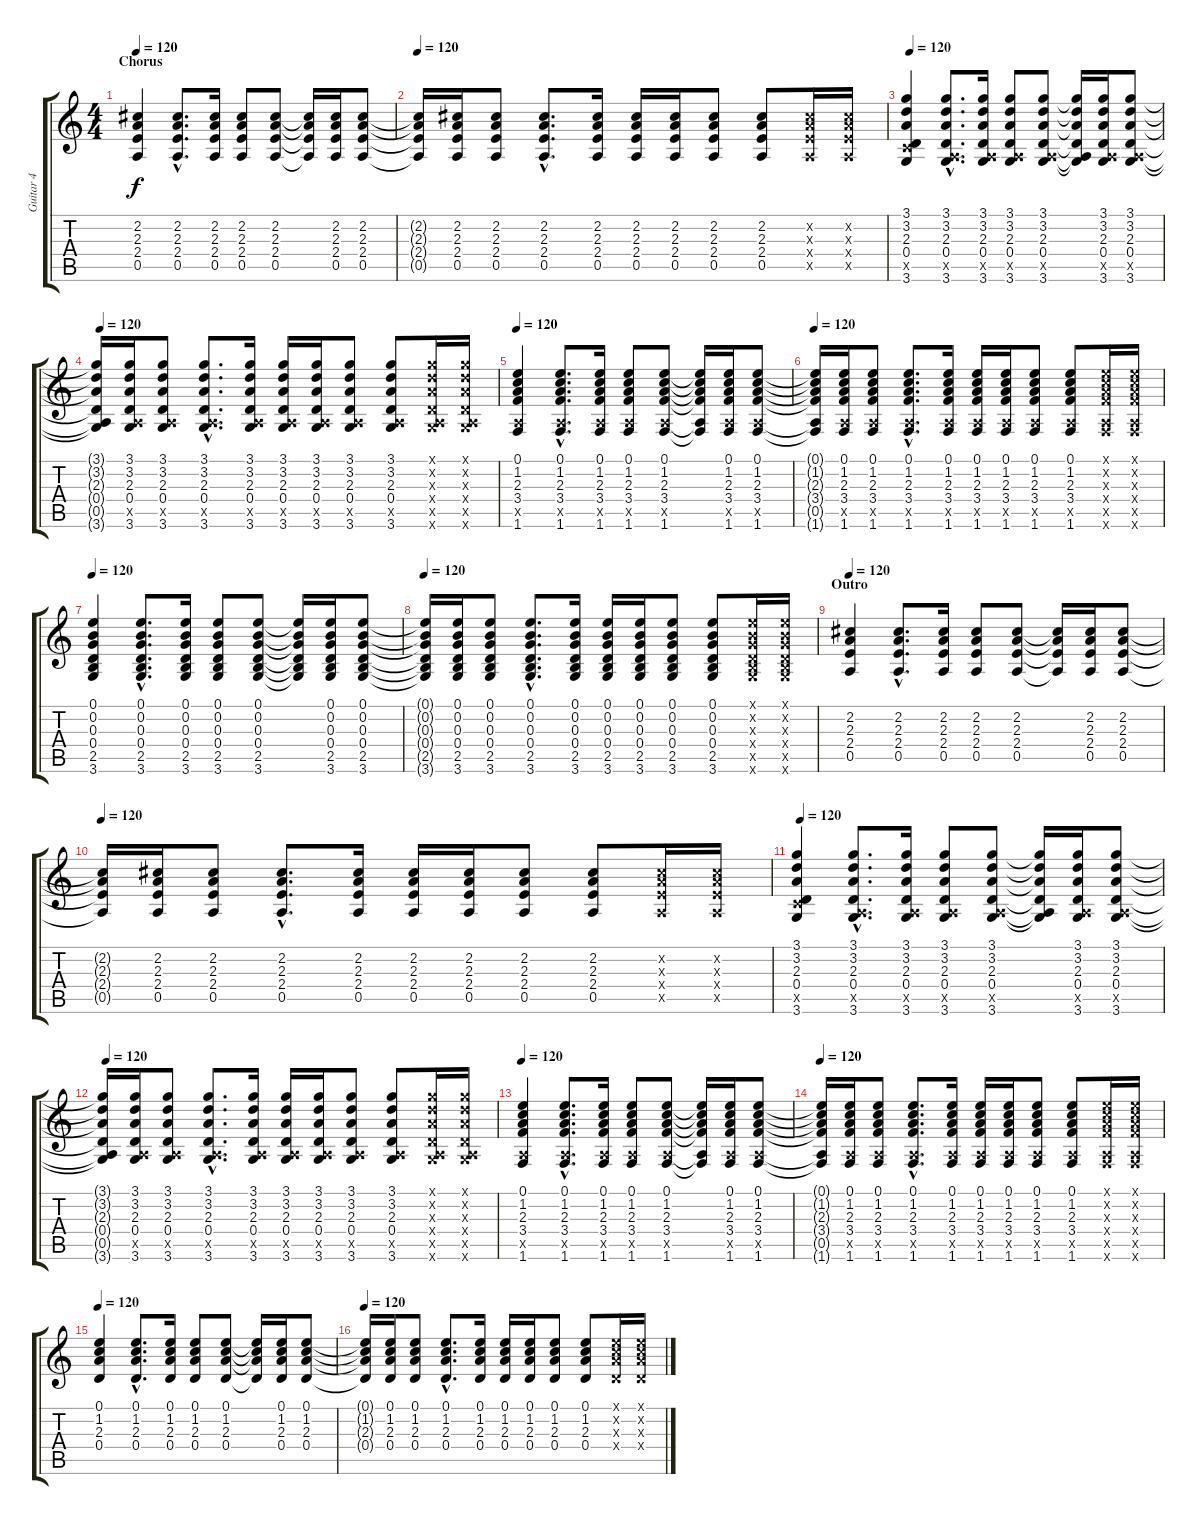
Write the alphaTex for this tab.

\track ("Guitar 4" "Guitar 4") {instrument acousticguitarsteel}
\staff {score tabs}
\tuning (E4 B3 G3 D3 A2 E2) {hide}
\ts (4 4)
\section ("" "Chorus")
\tempo 120
\clef g2
\ks c
(2.2 2.3 2.4 0.5).4{dy f} (2.2{hac} 2.3{hac} 2.4{hac} 0.5{hac}).8{d} (2.2 2.3 2.4 0.5).16 (2.2 2.3 2.4 0.5).8 (2.2 2.3 2.4 0.5).8 (2.2{t} 2.3{t} 2.4{t} 0.5{t}).16 (2.2 2.3 2.4 0.5).16 (2.2 2.3 2.4 0.5).8 |
\tempo 120
(2.2{t} 2.3{t} 2.4{t} 0.5{t}).16 (2.2 2.3 2.4 0.5).16 (2.2 2.3 2.4 0.5).8 (2.2{hac} 2.3{hac} 2.4{hac} 0.5{hac}).8{d} (2.2 2.3 2.4 0.5).16 (2.2 2.3 2.4 0.5).16 (2.2 2.3 2.4 0.5).16 (2.2 2.3 2.4 0.5).8 (2.2 2.3 2.4 0.5).8 (2.2{x} 2.3{x} 2.4{x} 0.5{x}).16 (2.2{x} 2.3{x} 2.4{x} 0.5{x}).16 |
\tempo 120
(3.1 3.2 2.3 0.4 3.5{x} 3.6).4 (3.1{hac} 3.2{hac} 2.3{hac} 0.4{hac} 0.5{hac x} 3.6{hac}).8{d} (3.1 3.2 2.3 0.4 0.5{x} 3.6).16 (3.1 3.2 2.3 0.4 0.5{x} 3.6).8 (3.1 3.2 2.3 0.4 0.5{x} 3.6).8 (3.1{t} 3.2{t} 2.3{t} 0.4{t} 0.5{t} 3.6{t}).16 (3.1 3.2 2.3 0.4 0.5{x} 3.6).16 (3.1 3.2 2.3 0.4 0.5{x} 3.6).8 |
\tempo 120
(3.1{t} 3.2{t} 2.3{t} 0.4{t} 0.5{t} 3.6{t}).16 (3.1 3.2 2.3 0.4 0.5{x} 3.6).16 (3.1 3.2 2.3 0.4 0.5{x} 3.6).8 (3.1{hac} 3.2{hac} 2.3{hac} 0.4{hac} 0.5{hac x} 3.6{hac}).8{d} (3.1 3.2 2.3 0.4 0.5{x} 3.6).16 (3.1 3.2 2.3 0.4 0.5{x} 3.6).16 (3.1 3.2 2.3 0.4 0.5{x} 3.6).16 (3.1 3.2 2.3 0.4 0.5{x} 3.6).8 (3.1 3.2 2.3 0.4 0.5{x} 3.6).8 (3.1{x} 3.2{x} 2.3{x} 0.4{x} 0.5{x} 3.6{x}).16 (3.1{x} 3.2{x} 2.3{x} 0.4{x} 0.5{x} 3.6{x}).16 |
\tempo 120
(0.1 1.2 2.3 3.4 0.5{x} 1.6).4 (0.1{hac} 1.2{hac} 2.3{hac} 3.4{hac} 0.5{hac x} 1.6{hac}).8{d} (0.1 1.2 2.3 3.4 0.5{x} 1.6).16 (0.1 1.2 2.3 3.4 0.5{x} 1.6).8 (0.1 1.2 2.3 3.4 0.5{x} 1.6).8 (0.1{t} 1.2{t} 2.3{t} 3.4{t} 0.5{t} 1.6{t}).16 (0.1 1.2 2.3 3.4 0.5{x} 1.6).16 (0.1 1.2 2.3 3.4 0.5{x} 1.6).8 |
\tempo 120
(0.1{t} 1.2{t} 2.3{t} 3.4{t} 0.5{t} 1.6{t}).16 (0.1 1.2 2.3 3.4 0.5{x} 1.6).16 (0.1 1.2 2.3 3.4 0.5{x} 1.6).8 (0.1{hac} 1.2{hac} 2.3{hac} 3.4{hac} 0.5{hac x} 1.6{hac}).8{d} (0.1 1.2 2.3 3.4 0.5{x} 1.6).16 (0.1 1.2 2.3 3.4 0.5{x} 1.6).16 (0.1 1.2 2.3 3.4 0.5{x} 1.6).16 (0.1 1.2 2.3 3.4 0.5{x} 1.6).8 (0.1 1.2 2.3 3.4 0.5{x} 1.6).8 (0.1{x} 1.2{x} 2.3{x} 3.4{x} 0.5{x} 1.6{x}).16 (0.1{x} 1.2{x} 2.3{x} 3.4{x} 0.5{x} 1.6{x}).16 |
\tempo 120
(0.1 0.2 0.3 0.4 2.5 3.6).4 (0.1{hac} 0.2{hac} 0.3{hac} 0.4{hac} 2.5{hac} 3.6{hac}).8{d} (0.1 0.2 0.3 0.4 2.5 3.6).16 (0.1 0.2 0.3 0.4 2.5 3.6).8 (0.1 0.2 0.3 0.4 2.5 3.6).8 (0.1{t} 0.2{t} 0.3{t} 0.4{t} 2.5{t} 3.6{t}).16 (0.1 0.2 0.3 0.4 2.5 3.6).16 (0.1 0.2 0.3 0.4 2.5 3.6).8 |
\tempo 120
(0.1{t} 0.2{t} 0.3{t} 0.4{t} 2.5{t} 3.6{t}).16 (0.1 0.2 0.3 0.4 2.5 3.6).16 (0.1 0.2 0.3 0.4 2.5 3.6).8 (0.1{hac} 0.2{hac} 0.3{hac} 0.4{hac} 2.5{hac} 3.6{hac}).8{d} (0.1 0.2 0.3 0.4 2.5 3.6).16 (0.1 0.2 0.3 0.4 2.5 3.6).16 (0.1 0.2 0.3 0.4 2.5 3.6).16 (0.1 0.2 0.3 0.4 2.5 3.6).8 (0.1 0.2 0.3 0.4 2.5 3.6).8 (0.1{x} 0.2{x} 0.3{x} 0.4{x} 2.5{x} 3.6{x}).16 (0.1{x} 0.2{x} 0.3{x} 0.4{x} 2.5{x} 3.6{x}).16 |
\section ("" "Outro")
\tempo 120
(2.2 2.3 2.4 0.5).4 (2.2{hac} 2.3{hac} 2.4{hac} 0.5{hac}).8{d} (2.2 2.3 2.4 0.5).16 (2.2 2.3 2.4 0.5).8 (2.2 2.3 2.4 0.5).8 (2.2{t} 2.3{t} 2.4{t} 0.5{t}).16 (2.2 2.3 2.4 0.5).16 (2.2 2.3 2.4 0.5).8 |
\tempo 120
(2.2{t} 2.3{t} 2.4{t} 0.5{t}).16 (2.2 2.3 2.4 0.5).16 (2.2 2.3 2.4 0.5).8 (2.2{hac} 2.3{hac} 2.4{hac} 0.5{hac}).8{d} (2.2 2.3 2.4 0.5).16 (2.2 2.3 2.4 0.5).16 (2.2 2.3 2.4 0.5).16 (2.2 2.3 2.4 0.5).8 (2.2 2.3 2.4 0.5).8 (2.2{x} 2.3{x} 2.4{x} 0.5{x}).16 (2.2{x} 2.3{x} 2.4{x} 0.5{x}).16 |
\tempo 120
(3.1 3.2 2.3 0.4 3.5{x} 3.6).4 (3.1{hac} 3.2{hac} 2.3{hac} 0.4{hac} 0.5{hac x} 3.6{hac}).8{d} (3.1 3.2 2.3 0.4 0.5{x} 3.6).16 (3.1 3.2 2.3 0.4 0.5{x} 3.6).8 (3.1 3.2 2.3 0.4 0.5{x} 3.6).8 (3.1{t} 3.2{t} 2.3{t} 0.4{t} 0.5{t} 3.6{t}).16 (3.1 3.2 2.3 0.4 0.5{x} 3.6).16 (3.1 3.2 2.3 0.4 0.5{x} 3.6).8 |
\tempo 120
(3.1{t} 3.2{t} 2.3{t} 0.4{t} 0.5{t} 3.6{t}).16 (3.1 3.2 2.3 0.4 0.5{x} 3.6).16 (3.1 3.2 2.3 0.4 0.5{x} 3.6).8 (3.1{hac} 3.2{hac} 2.3{hac} 0.4{hac} 0.5{hac x} 3.6{hac}).8{d} (3.1 3.2 2.3 0.4 0.5{x} 3.6).16 (3.1 3.2 2.3 0.4 0.5{x} 3.6).16 (3.1 3.2 2.3 0.4 0.5{x} 3.6).16 (3.1 3.2 2.3 0.4 0.5{x} 3.6).8 (3.1 3.2 2.3 0.4 0.5{x} 3.6).8 (3.1{x} 3.2{x} 2.3{x} 0.4{x} 0.5{x} 3.6{x}).16 (3.1{x} 3.2{x} 2.3{x} 0.4{x} 0.5{x} 3.6{x}).16 |
\tempo 120
(0.1 1.2 2.3 3.4 0.5{x} 1.6).4 (0.1{hac} 1.2{hac} 2.3{hac} 3.4{hac} 0.5{hac x} 1.6{hac}).8{d} (0.1 1.2 2.3 3.4 0.5{x} 1.6).16 (0.1 1.2 2.3 3.4 0.5{x} 1.6).8 (0.1 1.2 2.3 3.4 0.5{x} 1.6).8 (0.1{t} 1.2{t} 2.3{t} 3.4{t} 0.5{t} 1.6{t}).16 (0.1 1.2 2.3 3.4 0.5{x} 1.6).16 (0.1 1.2 2.3 3.4 0.5{x} 1.6).8 |
\tempo 120
(0.1{t} 1.2{t} 2.3{t} 3.4{t} 0.5{t} 1.6{t}).16 (0.1 1.2 2.3 3.4 0.5{x} 1.6).16 (0.1 1.2 2.3 3.4 0.5{x} 1.6).8 (0.1{hac} 1.2{hac} 2.3{hac} 3.4{hac} 0.5{hac x} 1.6{hac}).8{d} (0.1 1.2 2.3 3.4 0.5{x} 1.6).16 (0.1 1.2 2.3 3.4 0.5{x} 1.6).16 (0.1 1.2 2.3 3.4 0.5{x} 1.6).16 (0.1 1.2 2.3 3.4 0.5{x} 1.6).8 (0.1 1.2 2.3 3.4 0.5{x} 1.6).8 (0.1{x} 1.2{x} 2.3{x} 3.4{x} 0.5{x} 1.6{x}).16 (0.1{x} 1.2{x} 2.3{x} 3.4{x} 0.5{x} 1.6{x}).16 |
\tempo 120
(0.1 1.2 2.3 0.4).4 (0.1{hac} 1.2{hac} 2.3{hac} 0.4{hac}).8{d} (0.1 1.2 2.3 0.4).16 (0.1 1.2 2.3 0.4).8 (0.1 1.2 2.3 0.4).8 (0.1{t} 1.2{t} 2.3{t} 0.4{t}).16 (0.1 1.2 2.3 0.4).16 (0.1 1.2 2.3 0.4).8 |
\tempo 120
(0.1{t} 1.2{t} 2.3{t} 0.4{t}).16 (0.1 1.2 2.3 0.4).16 (0.1 1.2 2.3 0.4).8 (0.1{hac} 1.2{hac} 2.3{hac} 0.4{hac}).8{d} (0.1 1.2 2.3 0.4).16 (0.1 1.2 2.3 0.4).16 (0.1 1.2 2.3 0.4).16 (0.1 1.2 2.3 0.4).8 (0.1 1.2 2.3 0.4).8 (0.1{x} 1.2{x} 2.3{x} 0.4{x}).16 (0.1{x} 1.2{x} 2.3{x} 0.4{x}).16
